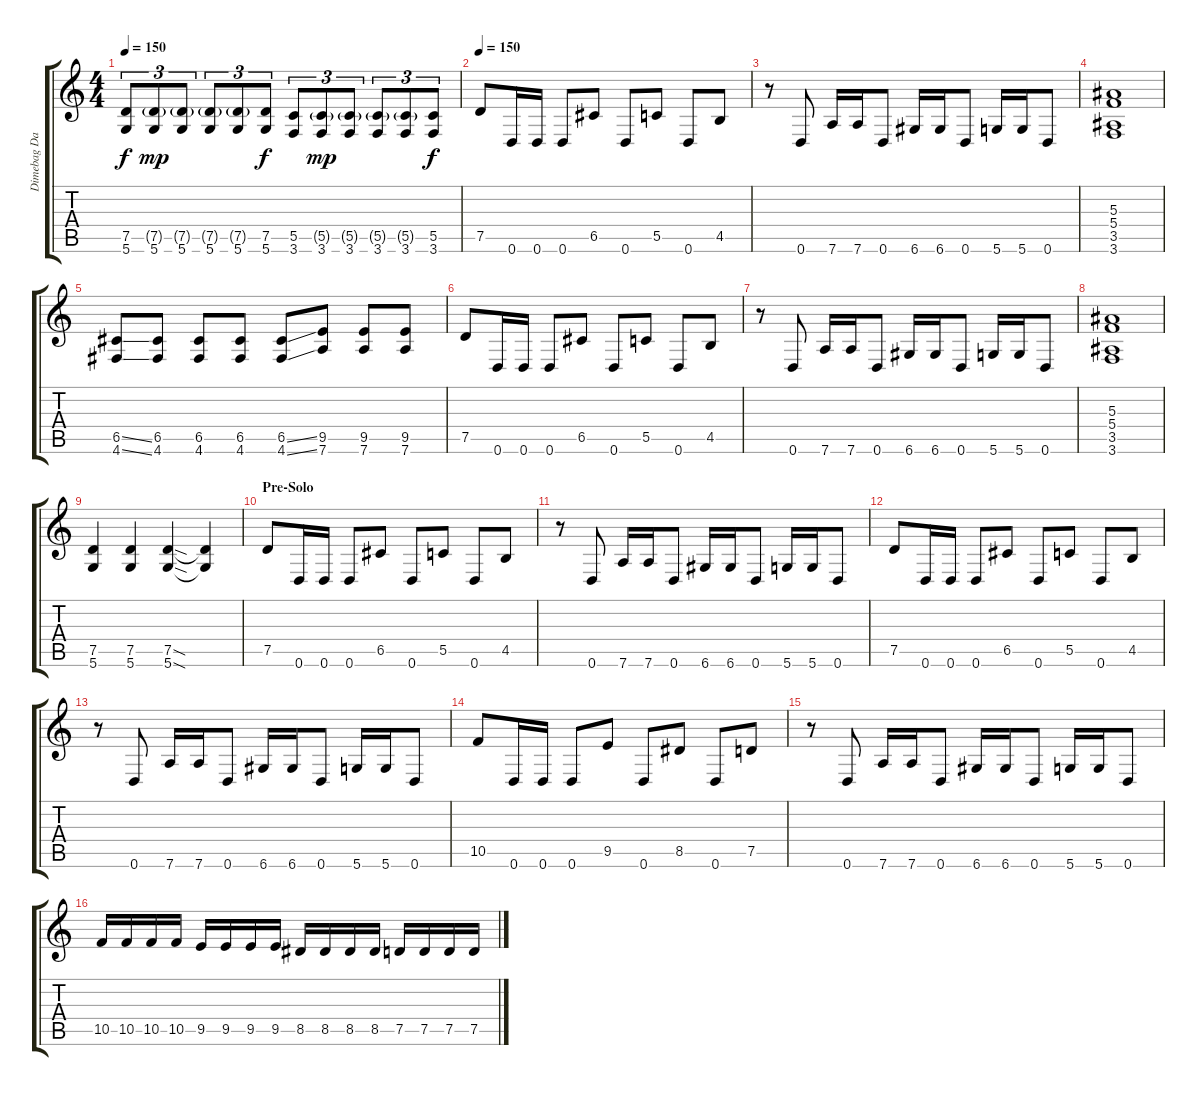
\track ("Dimebag Darrell # 2" "Dimebag Da") {instrument distortionguitar}
\staff {score tabs}
\tuning (D4 A3 F3 C3 G2 D2) {hide}
\ts (4 4)
\tempo 150
\clef g2
\ks c
(7.5 5.6).8{tu (3 2) dy f} (7.5{g} 5.6).8{tu (3 2) dy mp} (7.5{g} 5.6).8{tu (3 2)} (7.5{g} 5.6).8{tu (3 2)} (7.5{g} 5.6).8{tu (3 2)} (7.5 5.6).8{tu (3 2) dy f} (5.5 3.6).8{tu (3 2)} (5.5{g} 3.6).8{tu (3 2) dy mp} (5.5{g} 3.6).8{tu (3 2)} (5.5{g} 3.6).8{tu (3 2)} (5.5{g} 3.6).8{tu (3 2)} (5.5 3.6).8{tu (3 2) dy f} |
\tempo 150
7.5.8 0.6.16 0.6.16 0.6.8 6.5.8 0.6.8 5.5.8 0.6.8 4.5.8 |
r.8 0.6.8 7.6.16 7.6.16 0.6.8 6.6.16 6.6.16 0.6.8 5.6.16 5.6.16 0.6.8 |
(5.3 5.4 3.5 3.6).1 |
(6.5{ss} 4.6{ss}).8 (6.5 4.6).8 (6.5 4.6).8 (6.5 4.6).8 (6.5{ss} 4.6{ss}).8 (9.5 7.6).8 (9.5 7.6).8 (9.5 7.6).8 |
7.5.8 0.6.16 0.6.16 0.6.8 6.5.8 0.6.8 5.5.8 0.6.8 4.5.8 |
r.8 0.6.8 7.6.16 7.6.16 0.6.8 6.6.16 6.6.16 0.6.8 5.6.16 5.6.16 0.6.8 |
(5.3 5.4 3.5 3.6).1 |
(7.5 5.6).4 (7.5 5.6).4 (7.5{sod} 5.6{sod}).4 (7.5{t} 5.6{t}).4 |
\section ("" "Pre-Solo")
7.5.8 0.6.16 0.6.16 0.6.8 6.5.8 0.6.8 5.5.8 0.6.8 4.5.8 |
r.8 0.6.8 7.6.16 7.6.16 0.6.8 6.6.16 6.6.16 0.6.8 5.6.16 5.6.16 0.6.8 |
7.5.8 0.6.16 0.6.16 0.6.8 6.5.8 0.6.8 5.5.8 0.6.8 4.5.8 |
r.8 0.6.8 7.6.16 7.6.16 0.6.8 6.6.16 6.6.16 0.6.8 5.6.16 5.6.16 0.6.8 |
10.5.8 0.6.16 0.6.16 0.6.8 9.5.8 0.6.8 8.5.8 0.6.8 7.5.8 |
r.8 0.6.8 7.6.16 7.6.16 0.6.8 6.6.16 6.6.16 0.6.8 5.6.16 5.6.16 0.6.8 |
10.5.16 10.5.16 10.5.16 10.5.16 9.5.16 9.5.16 9.5.16 9.5.16 8.5.16 8.5.16 8.5.16 8.5.16 7.5.16 7.5.16 7.5.16 7.5.16
